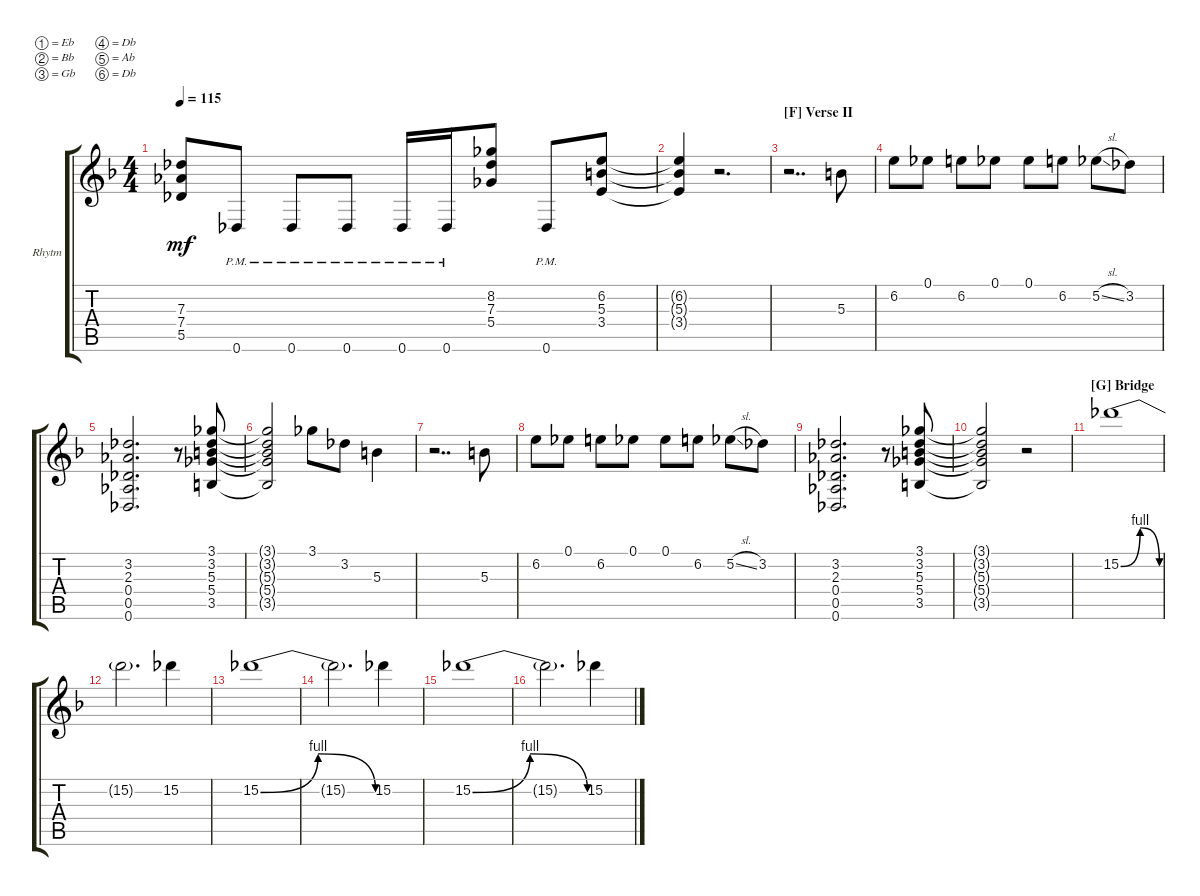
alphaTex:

\defaultSystemsLayout 4
\bracketExtendMode groupsimilarinstruments
\firstSystemTrackNameOrientation horizontal
\otherSystemsTrackNameOrientation horizontal
\track ("Jake E. Lee (Rhytm)" "Rhytm") {instrument overdrivenguitar}
\staff {score tabs}
\tuning (Eb4 Bb3 Gb3 Db3 Ab2 Db2)
\ts (4 4)
\tempo 115
\clef g2
\ks f
(7.3{t} 7.4{t} 5.5{t}).8{dy mf} 0.6{pm}.8 0.6{pm}.8 0.6{pm}.8 0.6{pm}.16 0.6{pm}.16 (5.4 7.3 8.2).8 0.6{pm}.8 (3.4 5.3 6.2).8 |
(6.2{t} 5.3{t} 3.4{t}).4 r.2{d} |
\section ("F" "Verse II")
r.2{dd} 5.3.8 |
6.2.8 0.1.8 6.2.8 0.1.8 0.1.8 6.2.8 5.2{sl}.8 3.2.8 |
(3.2 2.3 0.4 0.5 0.6).2{d} r.8 (3.1 3.2 5.3 5.4 3.5).8 |
(3.5{t} 5.4{t} 5.3{t} 3.2{t} 3.1{t}).2 3.1.8 3.2.8 5.3.4 |
r.2{dd} 5.3.8 |
6.2.8 0.1.8 6.2.8 0.1.8 0.1.8 6.2.8 5.2{sl}.8 3.2.8 |
(3.2 2.3 0.4 0.5 0.6).2{d} r.8 (3.1 3.2 5.3 5.4 3.5).8 |
(3.5{t} 5.4{t} 5.3{t} 3.2{t} 3.1{t}).2 r.2 |
\section ("G" "Bridge")
15.2{be (bendrelease 0 0 10.2 4 20.4 4 30 0)}.1 |
15.2{t}.2{d} 15.2.4 |
15.2{be (bendrelease 0 0 10.2 4 20.4 4 30 0)}.1 |
15.2{t}.2{d} 15.2.4 |
15.2{be (bendrelease 0 0 10.2 4 20.4 4 30 0)}.1 |
15.2{t}.2{d} 15.2.4
